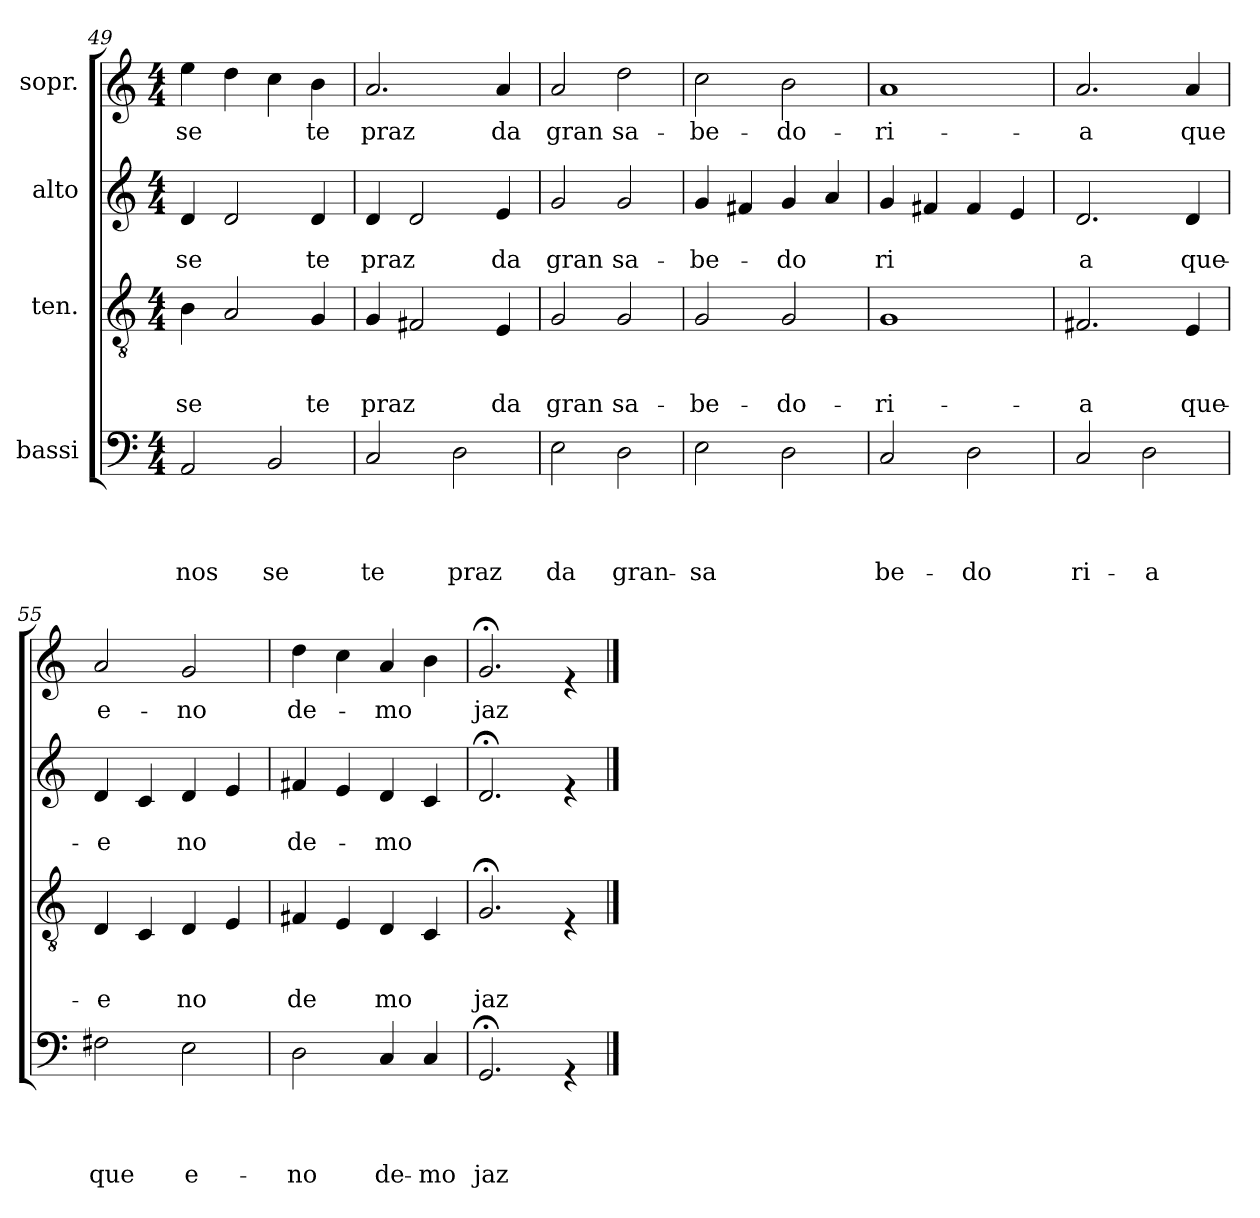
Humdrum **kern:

**kern	**text	**text	**text	**text	**kern	**text	**text	**text	**kern	**text	**text	**kern	**text
*part4	*part4	*part4	*part4	*part4	*part3	*part3	*part3	*part3	*part2	*part2	*part2	*part1	*part1
*staff4	*staff4	*staff4	*staff4	*staff4	*staff3	*staff3	*staff3	*staff3	*staff2	*staff2	*staff2	*staff1	*staff1
*I"bassi	*	*	*	*	*I"ten.	*	*	*	*I"alto	*	*	*I"sopr.	*
!!LO:LB:g=z
*clefF4	*	*	*	*	*clefGv2	*	*	*	*clefG2	*	*	*clefG2	*
*k[]	*	*	*	*	*k[]	*	*	*	*k[]	*	*	*k[]	*
*C:	*	*	*	*	*C:	*	*	*	*C:	*	*	*C:	*
*M4/4	*	*	*	*	*M4/4	*	*	*	*M4/4	*	*	*M4/4	*
=49	=49	=49	=49	=49	=49	=49	=49	=49	=49	=49	=49	=49	=49
!	!	!	!	!LO:LY:b	!	!	!	!LO:LY:b	!	!	!LO:LY:b	!	!LO:LY:b
2AA/	.	.	.	nos	4B\	.	.	se	4d/	.	se	4ee\	se
.	.	.	.	.	2A/	.	.	.	2d/	.	.	4dd\	.
!	!	!	!	!LO:LY:b	!	!	!	!	!	!	!	!	!
2BB/	.	.	.	se	.	.	.	.	.	.	.	4cc\	.
!	!	!	!	!	!	!	!	!LO:LY:b	!	!	!LO:LY:b	!	!LO:LY:b
.	.	.	.	.	4G/	.	.	te	4d/	.	te	4b\	te
=50	=50	=50	=50	=50	=50	=50	=50	=50	=50	=50	=50	=50	=50
!	!	!	!	!LO:LY:b	!	!	!	!LO:LY:b	!	!	!LO:LY:b	!	!LO:LY:b
2C/	.	.	.	te	4G/	.	.	praz	4d/	.	praz	2.a/	praz
.	.	.	.	.	2F#X/	.	.	.	2d/	.	.	.	.
!	!	!	!	!LO:LY:b	!	!	!	!	!	!	!	!	!
2D\	.	.	.	praz	.	.	.	.	.	.	.	.	.
!	!	!	!	!	!	!	!	!LO:LY:b	!	!	!LO:LY:b	!	!LO:LY:b
.	.	.	.	.	4E/	.	.	da	4e/	.	da	4a/	da
=51	=51	=51	=51	=51	=51	=51	=51	=51	=51	=51	=51	=51	=51
!	!	!	!	!LO:LY:b	!	!	!	!LO:LY:b	!	!	!LO:LY:b	!	!LO:LY:b
2E\	.	.	.	da	2G/	.	.	gran	2g/	.	gran	2a/	gran
!	!	!	!	!LO:LY:b	!	!	!	!LO:LY:b	!	!	!LO:LY:b	!	!LO:LY:b
2D\	.	.	.	gran-	2G/	.	.	sa-	2g/	.	sa-	2dd\	sa-
!!LO:PB:g=z
=52	=52	=52	=52	=52	=52	=52	=52	=52	=52	=52	=52	=52	=52
!	!	!	!	!LO:LY:b	!	!	!	!LO:LY:b	!	!	!LO:LY:b	!	!LO:LY:b
2E\	.	.	.	-sa	2G/	.	.	-be-	4g/	.	-be-	2cc\	-be-
.	.	.	.	.	.	.	.	.	4f#X/	.	.	.	.
!	!	!	!	!	!	!	!	!LO:LY:b	!	!	!LO:LY:b	!	!LO:LY:b
2D\	.	.	.	.	2G/	.	.	-do-	4g/	.	-do	2b\	-do-
.	.	.	.	.	.	.	.	.	4a/	.	.	.	.
=53	=53	=53	=53	=53	=53	=53	=53	=53	=53	=53	=53	=53	=53
!	!	!	!	!LO:LY:b	!	!	!	!LO:LY:b	!	!	!LO:LY:b	!	!LO:LY:b
2C/	.	.	.	be-	1G	.	.	-ri-	4g/	.	ri	1a	-ri-
.	.	.	.	.	.	.	.	.	4f#X/	.	.	.	.
!	!	!	!	!LO:LY:b	!	!	!	!	!	!	!	!	!
2D\	.	.	.	-do	.	.	.	.	4f#/	.	.	.	.
.	.	.	.	.	.	.	.	.	4e/	.	.	.	.
=54	=54	=54	=54	=54	=54	=54	=54	=54	=54	=54	=54	=54	=54
!	!	!	!	!LO:LY:b	!	!	!	!LO:LY:b	!	!	!LO:LY:b	!	!LO:LY:b
2C/	.	.	.	ri-	2.F#X/	.	.	-a	2.d/	.	a	2.a/	-a
!	!	!	!	!LO:LY:b	!	!	!	!	!	!	!	!	!
2D\	.	.	.	-a	.	.	.	.	.	.	.	.	.
!	!	!	!	!	!	!	!	!LO:LY:b	!	!	!LO:LY:b	!	!LO:LY:b
.	.	.	.	.	4E/	.	.	que-	4d/	.	que-	4a/	que
!!LO:LB:g=z
=55	=55	=55	=55	=55	=55	=55	=55	=55	=55	=55	=55	=55	=55
!	!	!	!	!LO:LY:b	!	!	!	!LO:LY:b	!	!	!LO:LY:b	!	!LO:LY:b
2F#X\	.	.	.	que	4D/	.	.	-e	4d/	.	-e	2a/	e-
.	.	.	.	.	4C/	.	.	.	4c/	.	.	.	.
!	!	!	!	!LO:LY:b	!	!	!	!LO:LY:b	!	!	!LO:LY:b	!	!LO:LY:b
2E\	.	.	.	e-	4D/	.	.	no	4d/	.	no	2g/	-no
.	.	.	.	.	4E/	.	.	.	4e/	.	.	.	.
=56	=56	=56	=56	=56	=56	=56	=56	=56	=56	=56	=56	=56	=56
!	!	!	!	!LO:LY:b	!	!	!	!LO:LY:b	!	!	!LO:LY:b	!	!LO:LY:b
2D\	.	.	.	-no	4F#X/	.	.	de	4f#X/	.	de-	4dd\	de-
.	.	.	.	.	4E/	.	.	.	4e/	.	.	4cc\	.
!	!	!	!	!LO:LY:b	!	!	!	!LO:LY:b	!	!	!LO:LY:b	!	!LO:LY:b
4C/	.	.	.	de-	4D/	.	.	mo	4d/	.	-mo	4a/	-mo
!	!	!	!	!LO:LY:b	!	!	!	!	!	!	!	!	!
4C/	.	.	.	-mo	4C/	.	.	.	4c/	.	.	4b\	.
=57	=57	=57	=57	=57	=57	=57	=57	=57	=57	=57	=57	=57	=57
!	!	!	!	!LO:LY:b	!	!	!	!LO:LY:b	!	!	!	!	!LO:LY:b
2.GG;/	.	.	.	jaz	2.G;/	.	.	jaz	2.d;/	.	.	2.g;/	jaz
4rGG	.	.	.	.	4rE	.	.	.	4re	.	.	4re	.
==	==	==	==	==	==	==	==	==	==	==	==	==	==
*-	*-	*-	*-	*-	*-	*-	*-	*-	*-	*-	*-	*-	*-
